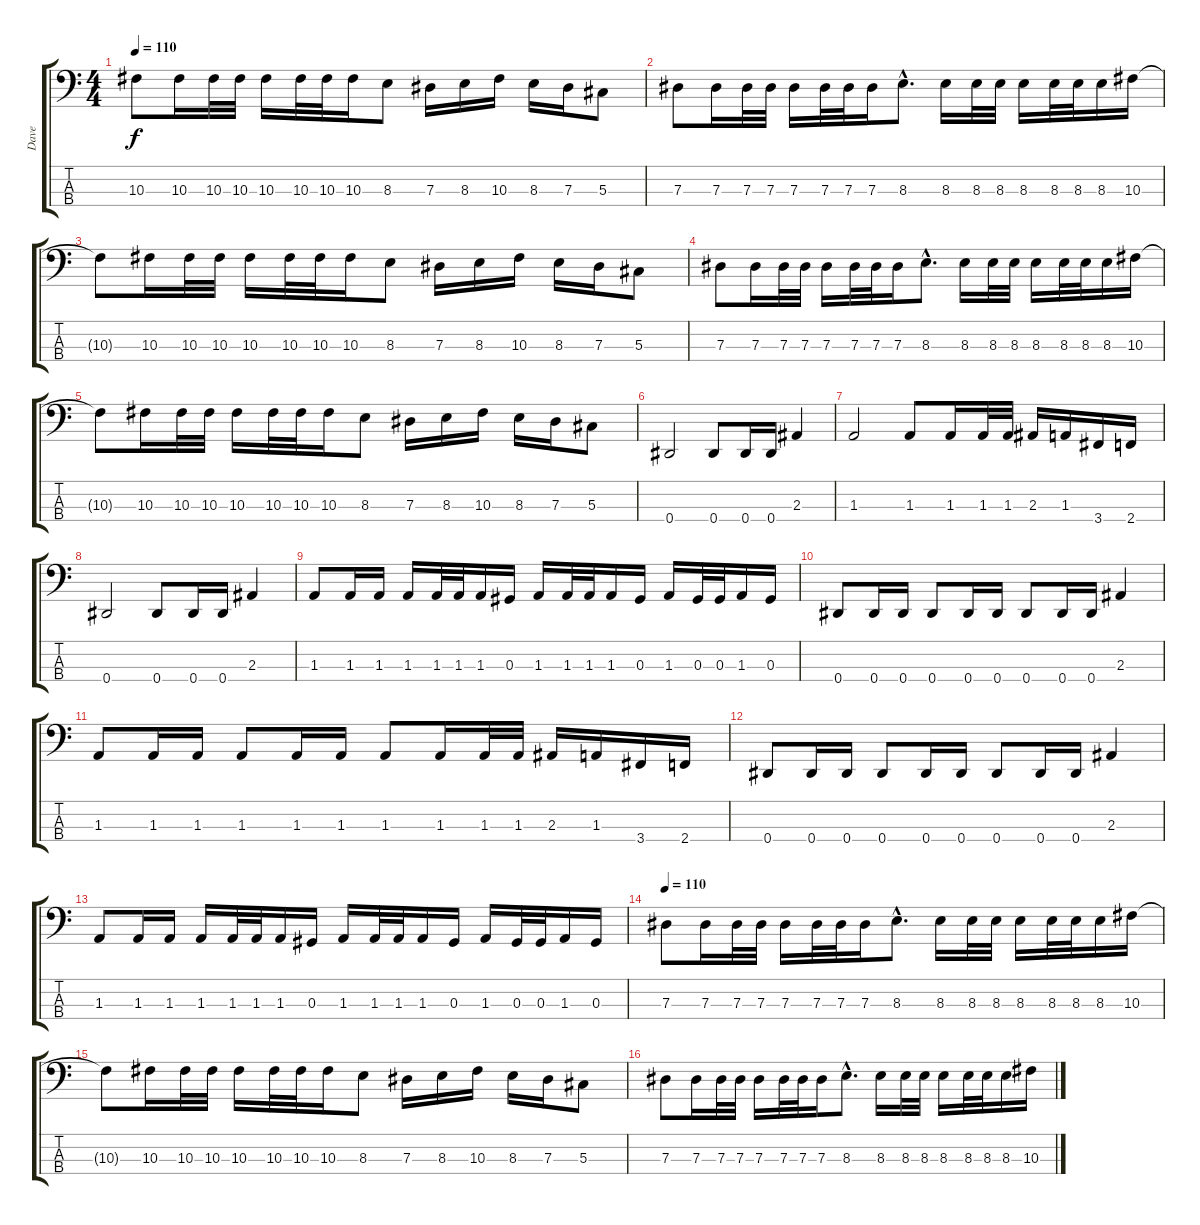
\track ("Dave" "Dave") {instrument electricbasspick}
\staff {score tabs}
\tuning (Gb2 Db2 Ab1 Eb1) {hide}
\ts (4 4)
\tempo 110
\clef f4
\ks c
10.3{t}.8{dy f} 10.3.16 10.3.32 10.3.32 10.3.16 10.3.32 10.3.32 10.3.16 8.3.8 7.3.16 8.3.16 10.3.16 8.3.16 7.3.16 5.3.8 |
7.3.8 7.3.16 7.3.32 7.3.32 7.3.16 7.3.32 7.3.32 7.3.16 8.3{hac}.8{d} 8.3.16 8.3.32 8.3.32 8.3.16 8.3.32 8.3.32 8.3.16 10.3.16 |
10.3{t}.8 10.3.16 10.3.32 10.3.32 10.3.16 10.3.32 10.3.32 10.3.16 8.3.8 7.3.16 8.3.16 10.3.16 8.3.16 7.3.16 5.3.8 |
7.3.8 7.3.16 7.3.32 7.3.32 7.3.16 7.3.32 7.3.32 7.3.16 8.3{hac}.8{d} 8.3.16 8.3.32 8.3.32 8.3.16 8.3.32 8.3.32 8.3.16 10.3.16 |
10.3{t}.8 10.3.16 10.3.32 10.3.32 10.3.16 10.3.32 10.3.32 10.3.16 8.3.8 7.3.16 8.3.16 10.3.16 8.3.16 7.3.16 5.3.8 |
0.4.2 0.4.8 0.4.16 0.4.16 2.3.4 |
1.3.2 1.3.8 1.3.16 1.3.32 1.3.32 2.3.16 1.3.16 3.4.16 2.4.16 |
0.4.2 0.4.8 0.4.16 0.4.16 2.3.4 |
1.3.8 1.3.16 1.3.16 1.3.16 1.3.32 1.3.32 1.3.16 0.3.16 1.3.16 1.3.32 1.3.32 1.3.16 0.3.16 1.3.16 0.3.32 0.3.32 1.3.16 0.3.16 |
0.4.8 0.4.16 0.4.16 0.4.8 0.4.16 0.4.16 0.4.8 0.4.16 0.4.16 2.3.4 |
1.3.8 1.3.16 1.3.16 1.3.8 1.3.16 1.3.16 1.3.8 1.3.16 1.3.32 1.3.32 2.3.16 1.3.16 3.4.16 2.4.16 |
0.4.8 0.4.16 0.4.16 0.4.8 0.4.16 0.4.16 0.4.8 0.4.16 0.4.16 2.3.4 |
1.3.8 1.3.16 1.3.16 1.3.16 1.3.32 1.3.32 1.3.16 0.3.16 1.3.16 1.3.32 1.3.32 1.3.16 0.3.16 1.3.16 0.3.32 0.3.32 1.3.16 0.3.16 |
\tempo 110
7.3.8 7.3.16 7.3.32 7.3.32 7.3.16 7.3.32 7.3.32 7.3.16 8.3{hac}.8{d} 8.3.16 8.3.32 8.3.32 8.3.16 8.3.32 8.3.32 8.3.16 10.3.16 |
10.3{t}.8 10.3.16 10.3.32 10.3.32 10.3.16 10.3.32 10.3.32 10.3.16 8.3.8 7.3.16 8.3.16 10.3.16 8.3.16 7.3.16 5.3.8 |
7.3.8 7.3.16 7.3.32 7.3.32 7.3.16 7.3.32 7.3.32 7.3.16 8.3{hac}.8{d} 8.3.16 8.3.32 8.3.32 8.3.16 8.3.32 8.3.32 8.3.16 10.3.16
